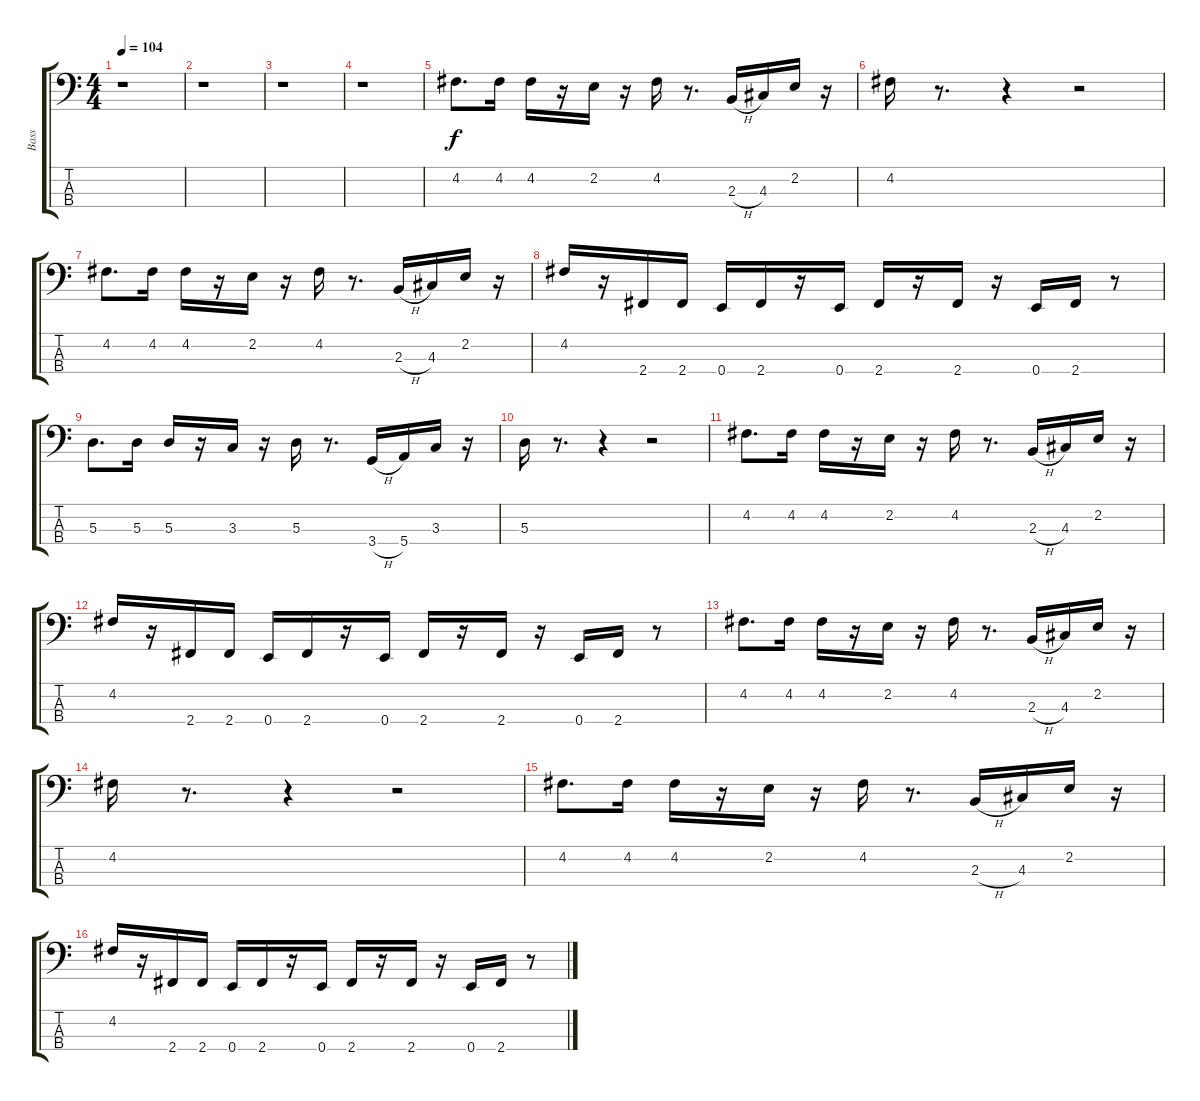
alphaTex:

\track ("Bass" "Bass") {instrument electricbassfinger}
\staff {score tabs}
\tuning (G2 D2 A1 E1) {hide}
\ts (4 4)
\tempo 104
\clef f4
\ks c
r.1{dy f instrument electricbassfinger} |
r.1 |
r.1 |
r.1 |
4.2.8{d} 4.2.16 4.2.16 r.16 2.2.16 r.16 4.2.16 r.8{d} 2.3{h}.16 4.3.16 2.2.16 r.16 |
4.2.16 r.8{d} r.4 r.2 |
4.2.8{d} 4.2.16 4.2.16 r.16 2.2.16 r.16 4.2.16 r.8{d} 2.3{h}.16 4.3.16 2.2.16 r.16 |
4.2.16 r.16 2.4.16 2.4.16 0.4.16 2.4.16 r.16 0.4.16 2.4.16 r.16 2.4.16 r.16 0.4.16 2.4.16 r.8 |
5.3.8{d} 5.3.16 5.3.16 r.16 3.3.16 r.16 5.3.16 r.8{d} 3.4{h}.16 5.4.16 3.3.16 r.16 |
5.3.16 r.8{d} r.4 r.2 |
4.2.8{d} 4.2.16 4.2.16 r.16 2.2.16 r.16 4.2.16 r.8{d} 2.3{h}.16 4.3.16 2.2.16 r.16 |
4.2.16 r.16 2.4.16 2.4.16 0.4.16 2.4.16 r.16 0.4.16 2.4.16 r.16 2.4.16 r.16 0.4.16 2.4.16 r.8 |
4.2.8{d} 4.2.16 4.2.16 r.16 2.2.16 r.16 4.2.16 r.8{d} 2.3{h}.16 4.3.16 2.2.16 r.16 |
4.2.16 r.8{d} r.4 r.2 |
4.2.8{d} 4.2.16 4.2.16 r.16 2.2.16 r.16 4.2.16 r.8{d} 2.3{h}.16 4.3.16 2.2.16 r.16 |
4.2.16 r.16 2.4.16 2.4.16 0.4.16 2.4.16 r.16 0.4.16 2.4.16 r.16 2.4.16 r.16 0.4.16 2.4.16 r.8
